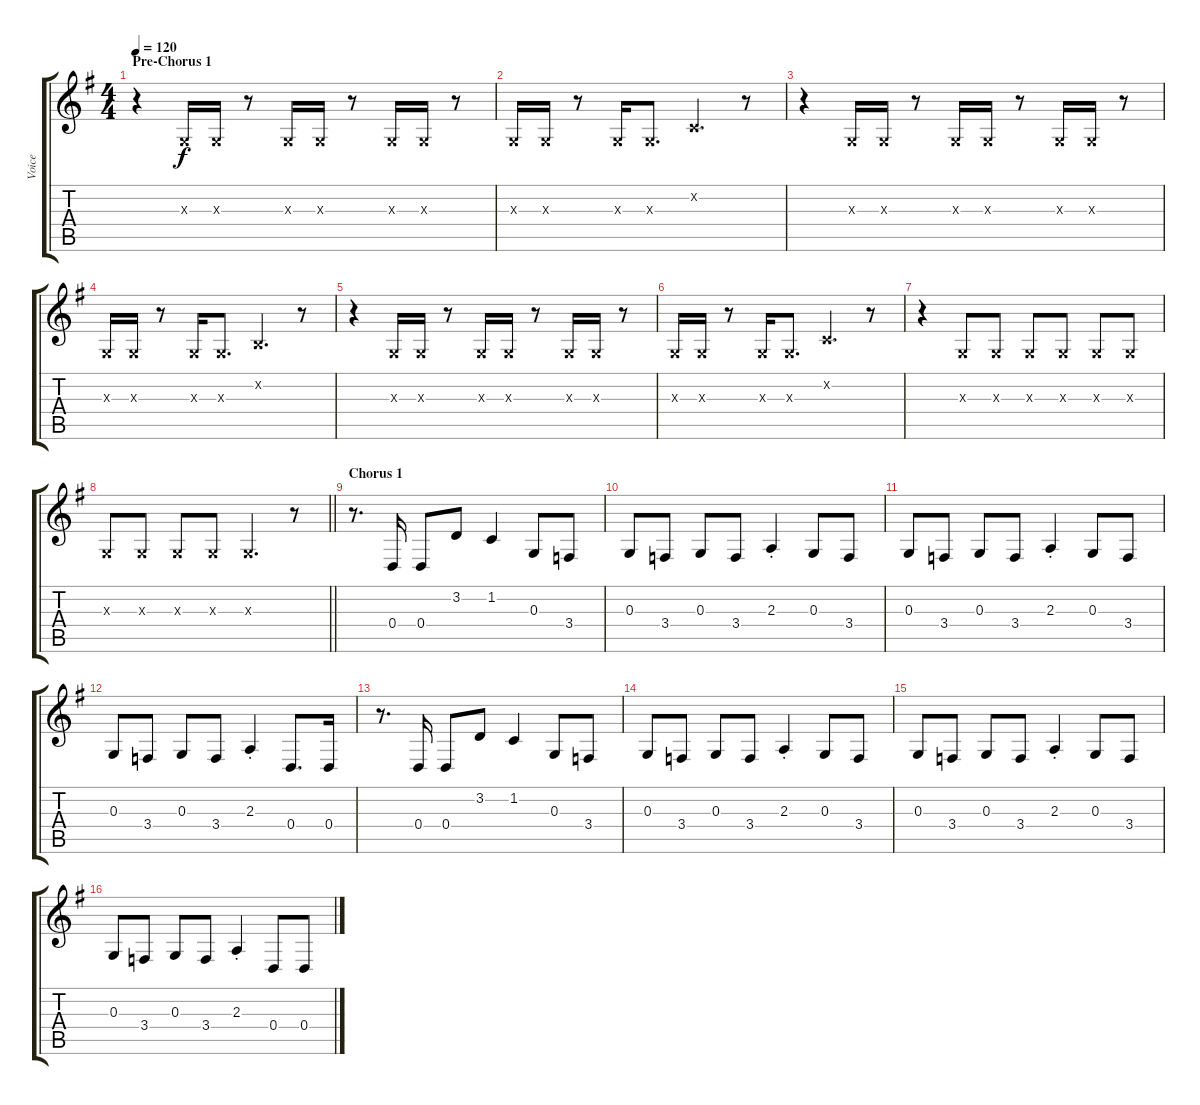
\track ("Voice" "Voice") {instrument altosax}
\staff {score tabs}
\tuning (E4 B3 G3 D3 A2 E2) {hide}
\ts (4 4)
\section ("" "Pre-Chorus 1")
\tempo 120
\clef g2
\ks g
r.4{dy f} 0.3{x}.16 0.3{x}.16 r.8 0.3{x}.16 0.3{x}.16 r.8 0.3{x}.16 0.3{x}.16 r.8 |
0.3{x}.16 0.3{x}.16 r.8 0.3{x}.16 0.3{x}.8{d} 1.2{x}.4{d} r.8 |
r.4 0.3{x}.16 0.3{x}.16 r.8 0.3{x}.16 0.3{x}.16 r.8 0.3{x}.16 0.3{x}.16 r.8 |
0.3{x}.16 0.3{x}.16 r.8 0.3{x}.16 0.3{x}.8{d} 0.2{x}.4{d} r.8 |
r.4 0.3{x}.16 0.3{x}.16 r.8 0.3{x}.16 0.3{x}.16 r.8 0.3{x}.16 0.3{x}.16 r.8 |
0.3{x}.16 0.3{x}.16 r.8 0.3{x}.16 0.3{x}.8{d} 1.2{x}.4{d} r.8 |
r.4 0.3{x}.8 0.3{x}.8 0.3{x}.8 0.3{x}.8 0.3{x}.8 0.3{x}.8 |
\barLineRight lightlight
0.3{x}.8 0.3{x}.8 0.3{x}.8 0.3{x}.8 0.3{x}.4{d} r.8 |
\section ("" "Chorus 1")
r.8{d} 0.4.16 0.4.8 3.2.8 1.2.4 0.3.8 3.4.8 |
0.3.8 3.4.8 0.3.8 3.4.8 2.3{st}.4 0.3.8 3.4.8 |
0.3.8 3.4.8 0.3.8 3.4.8 2.3{st}.4 0.3.8 3.4.8 |
0.3.8 3.4.8 0.3.8 3.4.8 2.3{st}.4 0.4.8{d} 0.4.16 |
r.8{d} 0.4.16 0.4.8 3.2.8 1.2.4 0.3.8 3.4.8 |
0.3.8 3.4.8 0.3.8 3.4.8 2.3{st}.4 0.3.8 3.4.8 |
0.3.8 3.4.8 0.3.8 3.4.8 2.3{st}.4 0.3.8 3.4.8 |
0.3.8 3.4.8 0.3.8 3.4.8 2.3{st}.4 0.4.8 0.4.8
